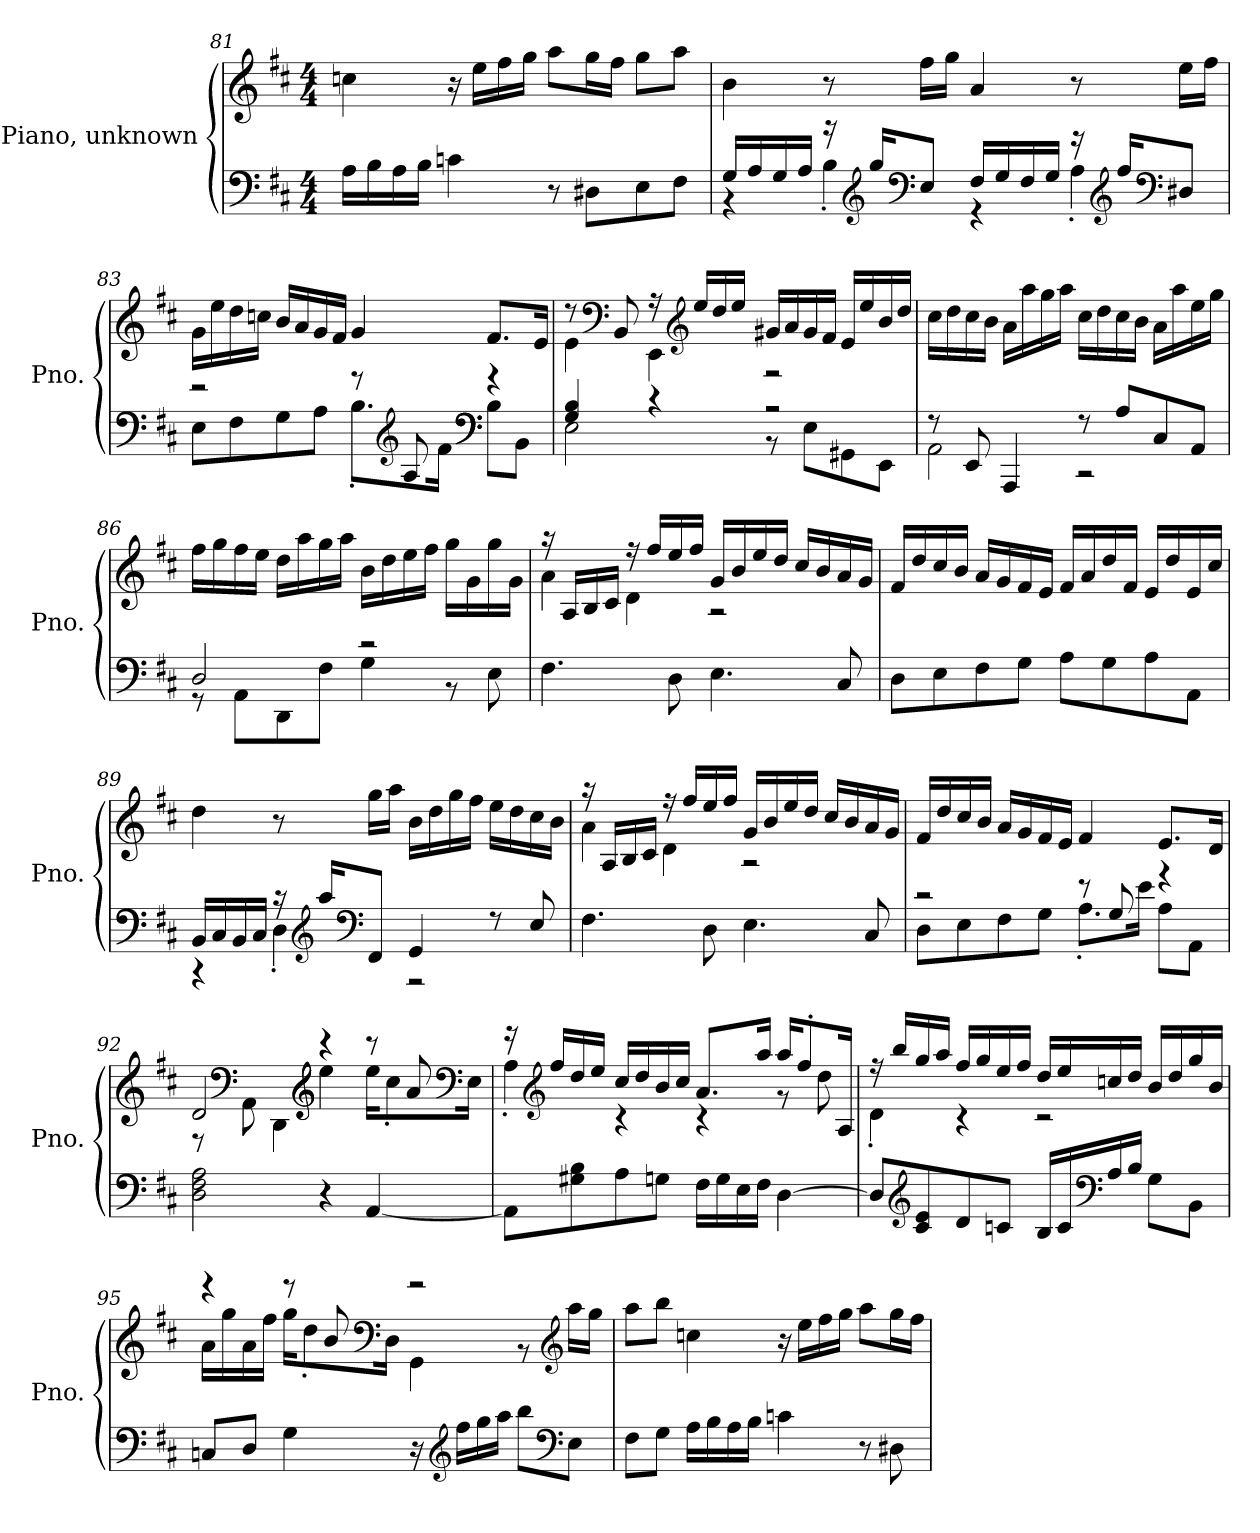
**kern	**kern
*part1	*part1
*staff2	*staff1
*I"Piano, unknown	*
*I'Pno.	*
*clefF4	*clefG2
*k[f#c#]	*k[f#c#]
*M4/4	*M4/4
=81	=81
16A\LL	4ccn\
16B\	.
16A\	.
16B\JJ	.
4cn\	16r
.	16ee\LL
.	16ff#\
.	16gg\JJ
8r	8aa\L
8D#X\L	16gg\L
.	16ff#\JJ
8E\	8gg\L
8F#\J	8aa\J
!!LO:LB:g=z
=82	=82
*^	*
16G/LL	4r	4b\
16A/	.	.
16G/	.	.
16A/JJ	.	.
16r	4B'\	8r
*clefG2	*	*
16gg/KL	.	.
*clefF4	*	*
8E/J	.	16ff#\LL
.	.	16gg\JJ
16F#/LL	4r	4a/
16G/	.	.
16F#/	.	.
16G/JJ	.	.
16r	4A'\	8r
*clefG2	*	*
16ff#/KL	.	.
*clefF4	*	*
8D#X/J	.	16ee\LL
.	.	16ff#\JJ
=83	=83	=83
2r	8E\L	16g\LL
.	.	16ee\
.	8F#\	16dd\
.	.	16ccn\JJ
.	8G\	16b/LL
.	.	16a/
.	8A\J	16g/
.	.	16f#/JJ
8r	8.B'\L	4g/
*clefG2	*	*
8A/	.	.
.	16f#\Jk	.
*clefF4	*	*
4r	8B\L	8.f#/L
.	8BB\J	.
.	.	16e/Jk
!!LO:LB:g=z
=84	=84	=84
*	*	*^
4G/ 4B/	2E\	8r	4e\
*	*	*clefF4	*
.	.	8BB/	.
4r	.	16r	4EE\
*	*	*clefG2	*
.	.	16ee/LL	.
.	.	16dd/	.
.	.	16ee/JJ	.
2r	8r	16g#X/LL	2r
.	.	16a/	.
.	8E\L	16g#/	.
.	.	16f#/JJ	.
.	8GG#X\	16e/LL	.
.	.	16ee/	.
.	8EE\J	16b/	.
.	.	16dd/JJ	.
*	*	*v	*v
=85	=85	=85
8r	2AA\	16cc#\LL
.	.	16dd\
8EE/	.	16cc#\
.	.	16b\JJ
4AAA/	.	16a\LL
.	.	16aa\
.	.	16gg\
.	.	16aa\JJ
8r	2r	16cc#\LL
.	.	16dd\
8A/L	.	16cc#\
.	.	16b\JJ
8C#/	.	16a\LL
.	.	16aa\
8AA/J	.	16ee\
.	.	16gg\JJ
!!LO:LB:g=z
=86	=86	=86
2D/	8r	16ff#\LL
.	.	16gg\
.	8AA\L	16ff#\
.	.	16ee\JJ
.	8DD\	16dd\LL
.	.	16aa\
.	8F#\J	16gg\
.	.	16aa\JJ
2r	4G\	16b\LL
.	.	16dd\
.	.	16ee\
.	.	16ff#\JJ
.	8r	16gg\LL
.	.	16g\
.	8E\	16gg\
.	.	16g\JJ
*v	*v	*
=87	=87
*	*^
4.F#\	16r	4a\
.	16A/LL	.
.	16B/	.
.	16c#/JJ	.
.	16r	4d\
.	16ff#/LL	.
8D\	16ee/	.
.	16ff#/JJ	.
4.E\	16g/LL	2r
.	16b/	.
.	16ee/	.
.	16dd/JJ	.
.	16cc#/LL	.
.	16b/	.
8C#/	16a/	.
.	16g/JJ	.
*	*v	*v
!!LO:PB:g=z
=88	=88
8D\L	16f#/LL
.	16dd/
8E\	16cc#/
.	16b/JJ
8F#\	16a/LL
.	16g/
8G\J	16f#/
.	16e/JJ
8A\L	16f#/LL
.	16a/
8G\	16dd/
.	16f#/JJ
8A\	16e/LL
.	16dd/
8AA\J	16e/
.	16cc#/JJ
=89	=89
*^	*
16BB/LL	4r	4dd\
16C#/	.	.
16BB/	.	.
16C#/JJ	.	.
16r	4D'\	8r
*clefG2	*	*
16aa/KL	.	.
*clefF4	*	*
8FF#/J	.	16gg\LL
.	.	16aa\JJ
4GG/	2r	16b\LL
.	.	16dd\
.	.	16gg\
.	.	16ff#\JJ
8r	.	16ee\LL
.	.	16dd\
8E/	.	16cc#\
.	.	16b\JJ
*v	*v	*
!!LO:LB:g=z
=90	=90
*	*^
4.F#\	16r	4a\
.	16A/LL	.
.	16B/	.
.	16c#/JJ	.
.	16r	4d\
.	16ff#/LL	.
8D\	16ee/	.
.	16ff#/JJ	.
4.E\	16g/LL	2r
.	16b/	.
.	16ee/	.
.	16dd/JJ	.
.	16cc#/LL	.
.	16b/	.
8C#/	16a/	.
.	16g/JJ	.
*	*v	*v
=91	=91
*^	*
2r	8D\L	16f#/LL
.	.	16dd/
.	8E\	16cc#/
.	.	16b/JJ
.	8F#\	16a/LL
.	.	16g/
.	8G\J	16f#/
.	.	16e/JJ
8r	8.A'\L	4f#/
8G/	.	.
.	16e\Jk	.
4r	8A\L	8.e/L
.	8AA\J	.
.	.	16d/Jk
*v	*v	*
=92	=92
*	*^
2D\ 2F#\ 2A\	2d/	8r
*	*clefF4	*
.	.	8AA\
.	.	4DD\
*	*clefG2	*
4r	4r	4ee\
[4AA/	8r	16ee\KL
.	.	8cc#'\
.	8a/	.
*	*clefF4	*
.	.	16E\Jk
!!LO:LB:g=z	!!
=93	=93	=93
8AA\L]	16r	4A'\
*	*clefG2	*
.	16ff#/LL	.
8G#X\ 8B\	16dd/	.
.	16ee/JJ	.
8A\	16cc#/LL	4r
.	16dd/	.
8Gn\J	16b/	.
.	16cc#/JJ	.
16F#\LL	8.a/L	4r
16G\	.	.
16E\	.	.
16F#\JJ	16aa/Jk	.
[4D\	16aa/KL	8r
.	8ff#'/	.
.	.	8dd\
.	16A/Jk	.
=94	=94	=94
8D/L]	16r	4d'\
.	16bb/LL	.
*clefG2	*	*
8c#/ 8e/	16gg/	.
.	16aa/JJ	.
8d/	16ff#/LL	4r
.	16gg/	.
8cn/J	16ee/	.
.	16ff#/JJ	.
16B/LL	16dd/LL	2r
16c/	16ee/	.
*clefF4	*	*
16A/	16ccn/	.
16B/JJ	16dd/JJ	.
8G\L	16b/LL	.
.	16dd/	.
8BB\J	16gg/	.
.	16b/JJ	.
!!LO:LB:g=z	!!
=95	=95	=95
8Cn/L	4r	16a\LL
.	.	16gg\
8D/J	.	16a\
.	.	16ff#\JJ
4G\	8r	16gg\KL
.	.	8dd'\
.	8b/	.
*	*clefF4	*
.	.	16D\Jk
16r	2r	4GG\
*clefG2	*	*
16ff#\LL	.	.
16gg\	.	.
16aa\JJ	.	.
8bb\L	.	8r
*clefF4	*clefG2	*
8E\J	.	16aa\LL
.	.	16gg\JJ
*	*v	*v
=96	=96
8F#\L	8aa\L
8G\J	8bb\J
16A\LL	4ccn\
16B\	.
16A\	.
16B\JJ	.
4cn\	16r
.	16ee\LL
.	16ff#\
.	16gg\JJ
8r	8aa\L
8D#X\	16gg\L
.	16ff#\JJ
=	=
*-	*-
